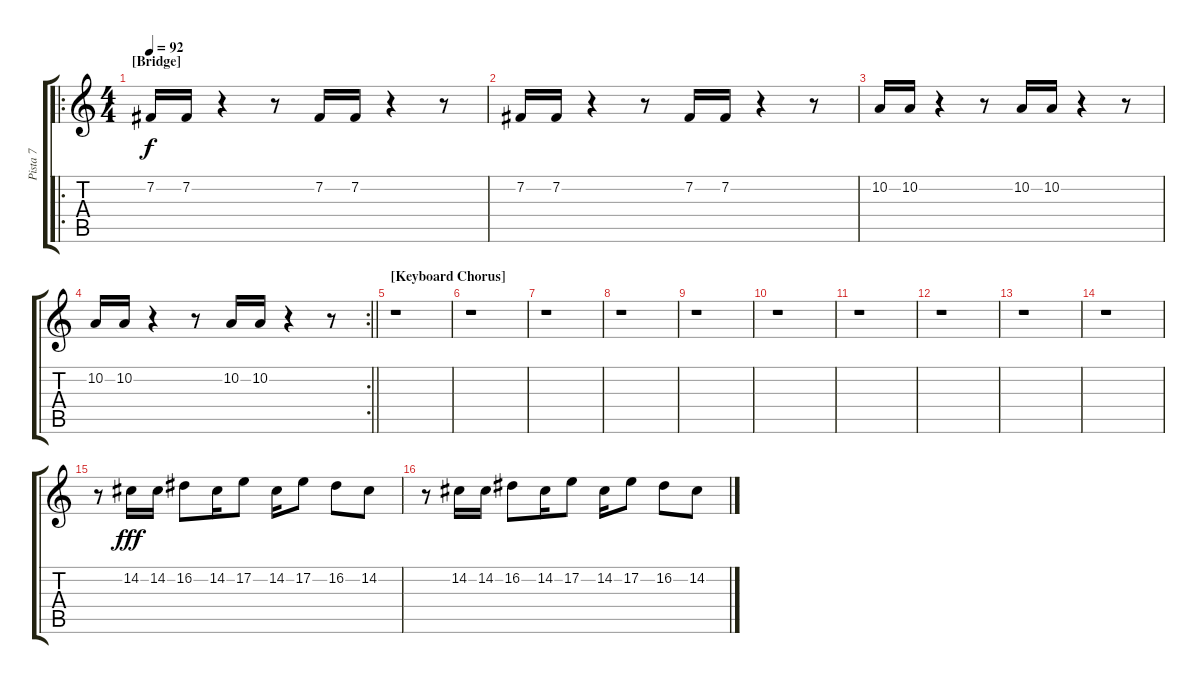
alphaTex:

\track ("Pista 7" "Pista 7") {instrument pizzicatostrings}
\staff {score tabs}
\tuning (E4 B3 G3 D3 A2 E2) {hide}
\ro
\ts (4 4)
\section ("" "[Bridge]")
\tempo 92
\clef g2
\ks c
7.2.16{dy f} 7.2.16 r.4 r.8 7.2.16 7.2.16 r.4 r.8 |
7.2.16 7.2.16 r.4 r.8 7.2.16 7.2.16 r.4 r.8 |
10.2.16 10.2.16 r.4 r.8 10.2.16 10.2.16 r.4 r.8 |
\rc 2
\barLineRight lightlight
10.2.16 10.2.16 r.4 r.8 10.2.16 10.2.16 r.4 r.8 |
\section ("" "[Keyboard Chorus]")
r.1 |
r.1 |
r.1 |
r.1 |
r.1 |
r.1 |
r.1 |
r.1 |
r.1 |
r.1 |
r.8 14.2.16{dy fff} 14.2.16 16.2.8 14.2.16 17.2.8 14.2.16 17.2.8 16.2.8 14.2.8 |
r.8 14.2.16 14.2.16 16.2.8 14.2.16 17.2.8 14.2.16 17.2.8 16.2.8 14.2.8
